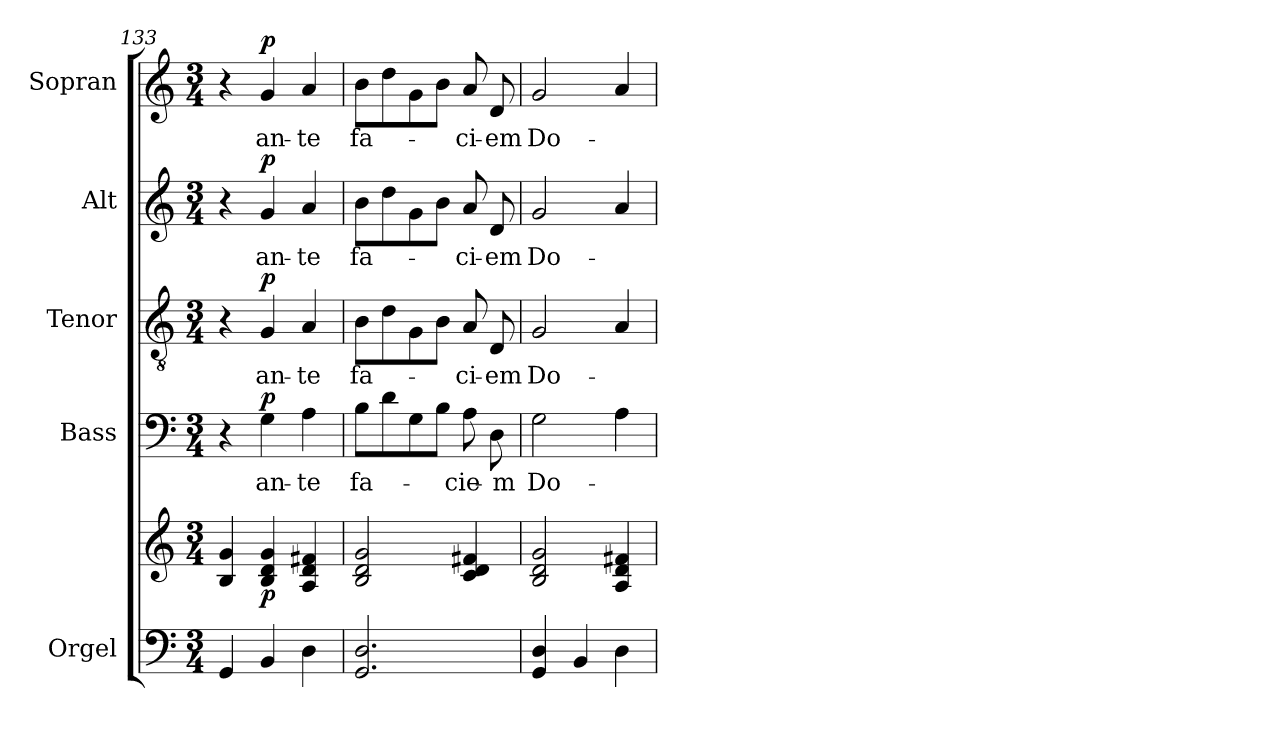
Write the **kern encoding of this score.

**kern	**kern	**dynam	**kern	**text	**dynam	**kern	**text	**dynam	**kern	**text	**dynam	**kern	**text	**dynam
*part5	*part5	*part5	*part4	*part4	*part4	*part3	*part3	*part3	*part2	*part2	*part2	*part1	*part1	*part1
*staff6	*staff5	*staff5/6	*staff4	*staff4	*staff4	*staff3	*staff3	*staff3	*staff2	*staff2	*staff2	*staff1	*staff1	*staff1
*I"Orgel	*	*	*I"Bass	*	*	*I"Tenor	*	*	*I"Alt	*	*	*I"Sopran	*	*
*I'Org.	*	*	*I'B.	*	*	*I'T.	*	*	*I'A.	*	*	*I'S.	*	*
*clefF4	*clefG2	*	*clefF4	*	*	*clefGv2	*	*	*clefG2	*	*	*clefG2	*	*
*k[]	*k[]	*	*k[]	*	*	*k[]	*	*	*k[]	*	*	*k[]	*	*
*C:	*C:	*	*C:	*	*	*C:	*	*	*C:	*	*	*C:	*	*
*M3/4	*M3/4	*	*M3/4	*	*	*M3/4	*	*	*M3/4	*	*	*M3/4	*	*
=133	=133	=133	=133	=133	=133	=133	=133	=133	=133	=133	=133	=133	=133	=133
4GG/	4B/ 4g/	.	4r	.	.	4r	.	.	4r	.	.	4r	.	.
!	!	!LO:DY:b	!	!LO:LY:b	!LO:DY:a	!	!LO:LY:b	!LO:DY:a	!	!LO:LY:b	!LO:DY:a	!	!LO:LY:b	!LO:DY:a
4BB/	4B/ 4d/ 4g/	p	4G\	an-	p	4G/	an-	p	4g/	an-	p	4g/	an-	p
!	!	!	!	!LO:LY:b	!	!	!LO:LY:b	!	!	!LO:LY:b	!	!	!LO:LY:b	!
4D\	4A/ 4d/ 4f#X/	.	4A\	-te	.	4A/	-te	.	4a/	-te	.	4a/	-te	.
=134	=134	=134	=134	=134	=134	=134	=134	=134	=134	=134	=134	=134	=134	=134
!	!	!	!	!LO:LY:b	!	!	!LO:LY:b	!	!	!LO:LY:b	!	!	!LO:LY:b	!
2.GG/ 2.D/	2B/ 2d/ 2g/	.	8B\L	fa-	.	8B\L	fa-	.	8b\L	fa-	.	8b\L	fa-	.
.	.	.	8d\	.	.	8d\	.	.	8dd\	.	.	8dd\	.	.
.	.	.	8G\	.	.	8G\	.	.	8g\	.	.	8g\	.	.
.	.	.	8B\J	.	.	8B\J	.	.	8b\J	.	.	8b\J	.	.
!	!	!	!	!LO:LY:b	!	!	!LO:LY:b	!	!	!LO:LY:b	!	!	!LO:LY:b	!
.	4c/ 4d/ 4f#X/	.	8A\	-cie-	.	8A/	-ci-	.	8a/	-ci-	.	8a/	-ci-	.
!	!	!	!	!LO:LY:b	!	!	!LO:LY:b	!	!	!LO:LY:b	!	!	!LO:LY:b	!
.	.	.	8D\	-m	.	8D/	-em	.	8d/	-em	.	8d/	-em	.
=135	=135	=135	=135	=135	=135	=135	=135	=135	=135	=135	=135	=135	=135	=135
!	!	!	!	!LO:LY:b	!	!	!LO:LY:b	!	!	!LO:LY:b	!	!	!LO:LY:b	!
4GG/ 4D/	2B/ 2d/ 2g/	.	2G\	Do-	.	2G/	Do-	.	2g/	Do-	.	2g/	Do-	.
4BB/	.	.	.	.	.	.	.	.	.	.	.	.	.	.
4D\	4A/ 4d/ 4f#X/	.	4A\	.	.	4A/	.	.	4a/	.	.	4a/	.	.
=	=	=	=	=	=	=	=	=	=	=	=	=	=	=
*-	*-	*-	*-	*-	*-	*-	*-	*-	*-	*-	*-	*-	*-	*-
